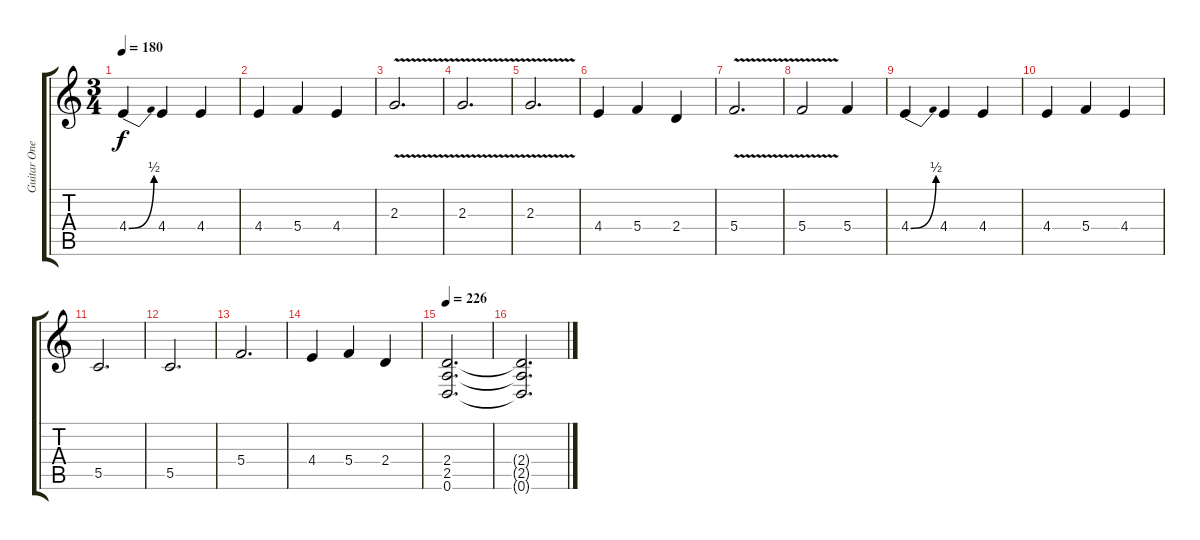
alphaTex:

\track ("Guitar One" "Guitar One") {instrument overdrivenguitar}
\staff {score tabs}
\tuning (D4 A3 F3 C3 G2 D2) {hide}
\ts (3 4)
\tempo 180
\clef g2
\ks c
4.4{be (bend 0 0 60 2)}.4{dy f} 4.4.4 4.4.4 |
4.4.4 5.4.4 4.4.4 |
2.3{v}.2{d} |
2.3{v}.2{d} |
2.3{v}.2{d} |
4.4.4 5.4.4 2.4.4 |
5.4{v}.2{d} |
5.4{v}.2 5.4.4 |
4.4{be (bend 0 0 60 2)}.4 4.4.4 4.4.4 |
4.4.4 5.4.4 4.4.4 |
5.5.2{d} |
5.5.2{d} |
5.4.2{d} |
4.4.4 5.4.4 2.4.4 |
\tempo 226
(2.4 2.5 0.6).2{d} |
(2.4{t} 2.5{t} 0.6{t}).2{d volume 3}
